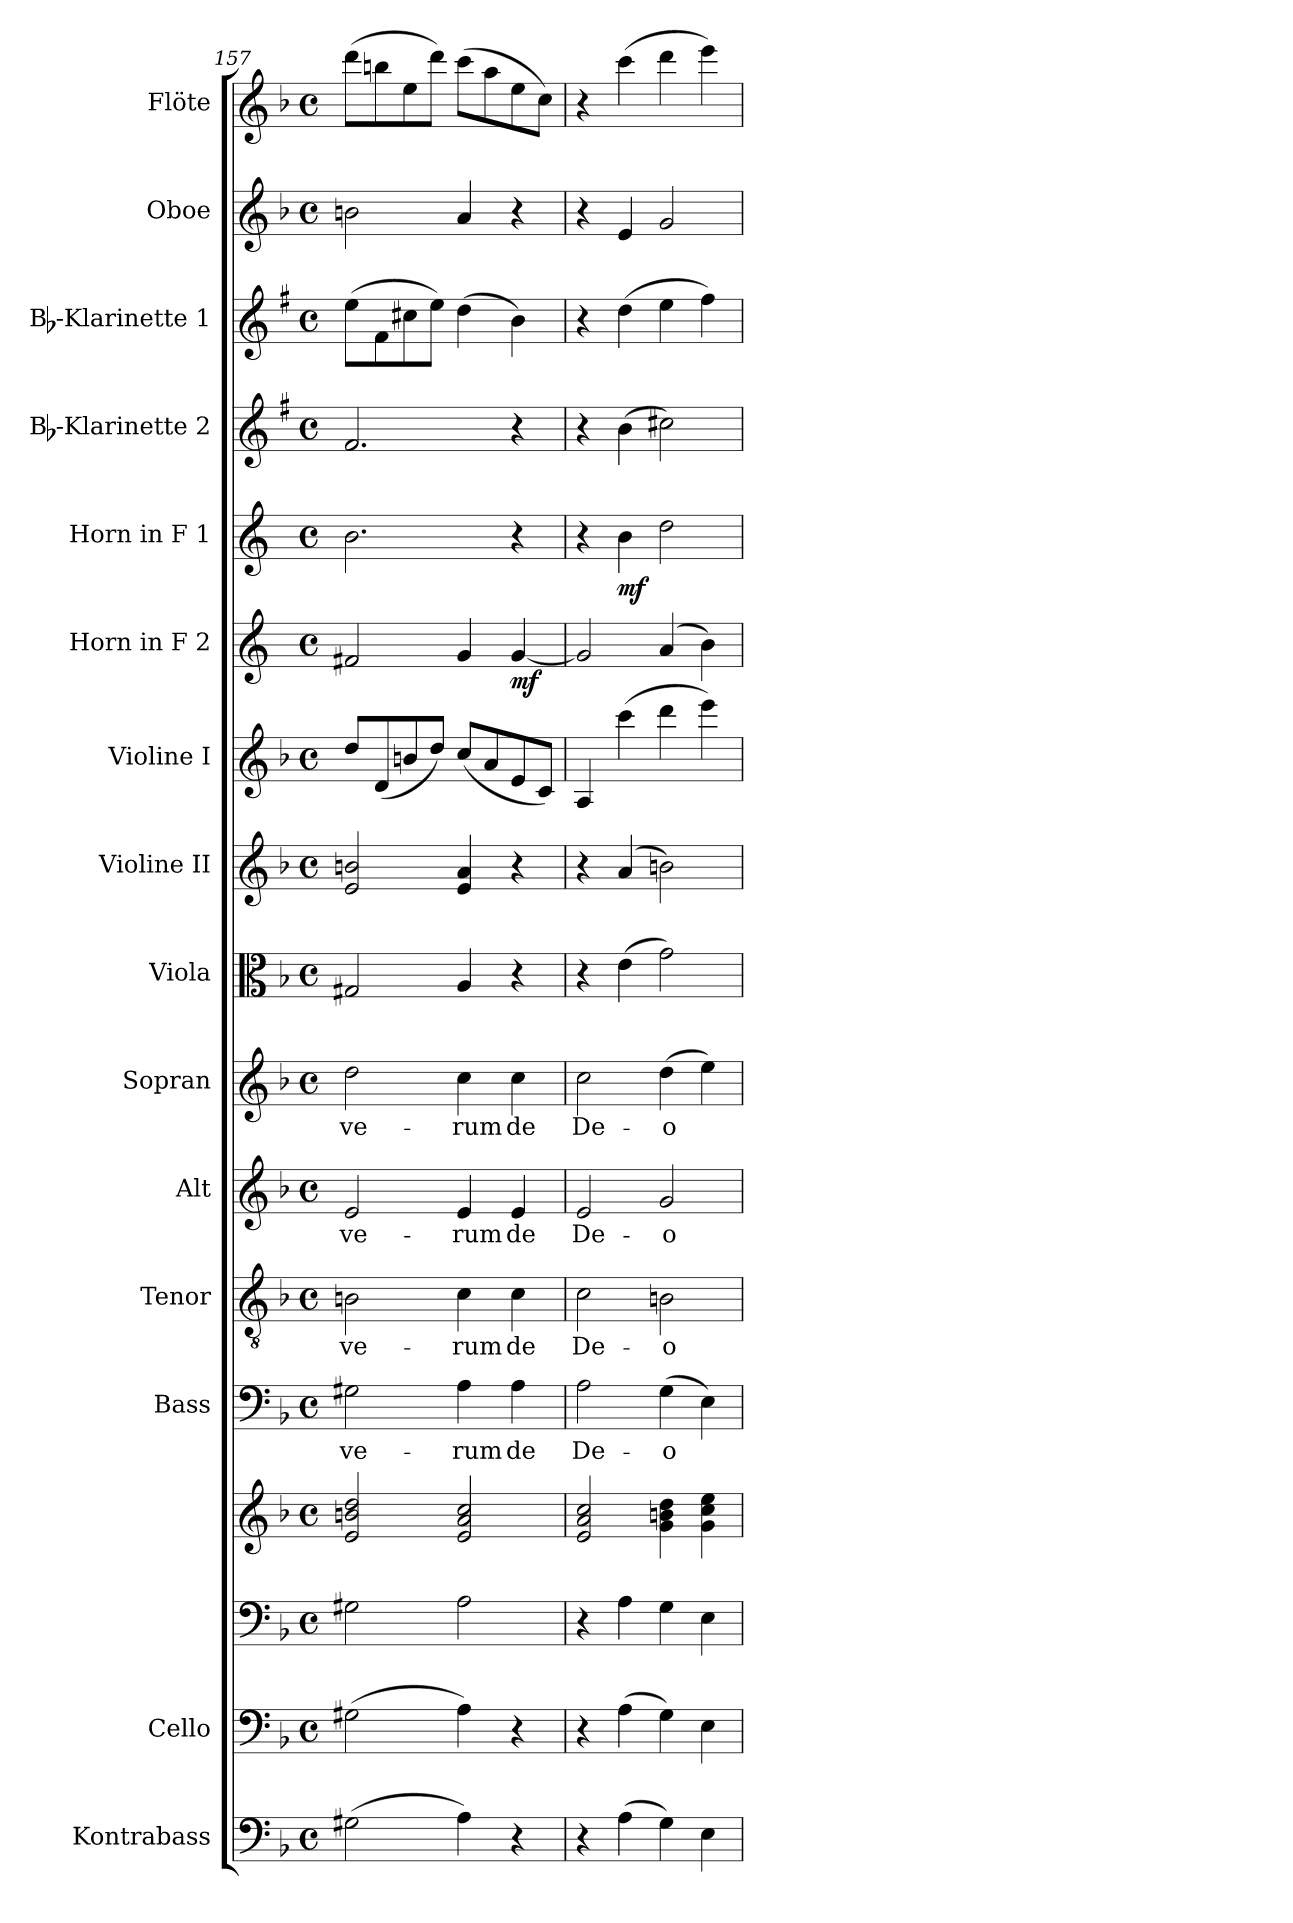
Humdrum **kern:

**kern	**kern	**kern	**kern	**kern	**text	**kern	**text	**kern	**text	**kern	**text	**kern	**kern	**kern	**kern	**dynam	**kern	**dynam	**kern	**kern	**kern	**kern
*part16	*part15	*part14	*part14	*part13	*part13	*part12	*part12	*part11	*part11	*part10	*part10	*part9	*part8	*part7	*part6	*part6	*part5	*part5	*part4	*part3	*part2	*part1
*staff17	*staff16	*staff15	*staff14	*staff13	*staff13	*staff12	*staff12	*staff11	*staff11	*staff10	*staff10	*staff9	*staff8	*staff7	*staff6	*staff6	*staff5	*staff5	*staff4	*staff3	*staff2	*staff1
*I"Kontrabass	*I"Cello	*	*	*I"Bass	*	*I"Tenor	*	*I"Alt	*	*I"Sopran	*	*I"Viola	*I"Violine II	*I"Violine I	*I"Horn in F 2	*	*I"Horn in F 1	*	*I"Bb-Klarinette 2	*I"Bb-Klarinette 1	*I"Oboe	*I"Flöte
*I'Kb.	*	*	*	*I'B.	*	*I'T.	*	*I'A.	*	*I'S.	*	*I'Vla.	*I'Vl. II	*I'Vl. I	*	*	*	*	*I'Bb Kl. 2	*I'Bb Kl. 1	*I'Ob.	*I'Fl.
!!LO:PB:g=z
*clefF4	*clefF4	*clefF4	*clefG2	*clefF4	*	*clefGv2	*	*clefG2	*	*clefG2	*	*clefC3	*clefG2	*clefG2	*clefG2	*	*clefG2	*	*clefG2	*clefG2	*clefG2	*clefG2
*ITrd7c12	*	*	*	*	*	*	*	*	*	*	*	*	*	*	*ITrd4c7	*	*ITrd4c7	*	*ITrd1c2	*ITrd1c2	*	*
*k[b-]	*k[b-]	*k[b-]	*k[b-]	*k[b-]	*	*k[b-]	*	*k[b-]	*	*k[b-]	*	*k[b-]	*k[b-]	*k[b-]	*k[b-]	*	*k[b-]	*	*k[b-]	*k[b-]	*k[b-]	*k[b-]
*F:	*F:	*F:	*F:	*F:	*	*F:	*	*F:	*	*F:	*	*F:	*F:	*F:	*F:	*	*F:	*	*F:	*F:	*F:	*F:
*M4/4	*M4/4	*M4/4	*M4/4	*M4/4	*	*M4/4	*	*M4/4	*	*M4/4	*	*M4/4	*M4/4	*M4/4	*M4/4	*	*M4/4	*	*M4/4	*M4/4	*M4/4	*M4/4
*met(c)	*met(c)	*met(c)	*met(c)	*met(c)	*	*met(c)	*	*met(c)	*	*met(c)	*	*met(c)	*met(c)	*met(c)	*met(c)	*	*met(c)	*	*met(c)	*met(c)	*met(c)	*met(c)
=157	=157	=157	=157	=157	=157	=157	=157	=157	=157	=157	=157	=157	=157	=157	=157	=157	=157	=157	=157	=157	=157	=157
!	!	!	!	!	!LO:LY:b	!	!LO:LY:b	!	!LO:LY:b	!	!LO:LY:b	!	!	!	!	!	!	!	!	!	!	!
(>2GG#X\	(>2G#X\	2G#X\	2e/ 2bn/ 2dd/	2G#X\	ve-	2Bn\	ve-	2e/	ve-	2dd\	ve-	2G#X/	2e/ 2bn/	8dd/L	2Bn/	.	2.e\	.	2.e/	(>8dd\L	2bn\	(>8ddd\L
.	.	.	.	.	.	.	.	.	.	.	.	.	.	(<8d/	.	.	.	.	.	8e\	.	8bbn\
.	.	.	.	.	.	.	.	.	.	.	.	.	.	8bn/	.	.	.	.	.	8bn\	.	8ee\
.	.	.	.	.	.	.	.	.	.	.	.	.	.	8dd/J)	.	.	.	.	.	8dd\J)	.	8ddd\J)
!	!	!	!	!	!LO:LY:b	!	!LO:LY:b	!	!LO:LY:b	!	!LO:LY:b	!	!	!	!	!	!	!	!	!	!	!
4AA\)	4A\)	2A\	2e/ 2a/ 2cc/	4A\	-rum	4c\	-rum	4e/	-rum	4cc\	-rum	4A/	4e/ 4a/	(<8cc/L	4c/	.	.	.	.	(>4cc\	4a/	(>8ccc\L
.	.	.	.	.	.	.	.	.	.	.	.	.	.	8a/	.	.	.	.	.	.	.	8aa\
!	!	!	!	!	!LO:LY:b	!	!LO:LY:b	!	!LO:LY:b	!	!LO:LY:b	!	!	!	!	!LO:DY:b	!	!	!	!	!	!
4r	4r	.	.	4A\	de	4c\	de	4e/	de	4cc\	de	4r	4r	8e/	[4c/	mf	4r	.	4r	4a\)	4r	8ee\
.	.	.	.	.	.	.	.	.	.	.	.	.	.	8c/J)	.	.	.	.	.	.	.	8cc\J)
=158	=158	=158	=158	=158	=158	=158	=158	=158	=158	=158	=158	=158	=158	=158	=158	=158	=158	=158	=158	=158	=158	=158
!	!	!	!	!	!LO:LY:b	!	!LO:LY:b	!	!LO:LY:b	!	!LO:LY:b	!	!	!	!	!	!	!	!	!	!	!
4r	4r	4r	2e/ 2a/ 2cc/	2A\	De-	2c\	De-	2e/	De-	2cc\	De-	4r	4r	4A/	2c/]	.	4r	.	4r	4r	4r	4r
!	!	!	!	!	!	!	!	!	!	!	!	!	!	!	!	!	!	!LO:DY:b	!	!	!	!
(>4AA\	(>4A\	4A\	.	.	.	.	.	.	.	.	.	(>4e\	(4a/	(>4ccc\	.	.	4e\	mf	(>4a\	(>4cc\	4e/	(>4ccc\
!	!	!	!	!	!LO:LY:b	!	!LO:LY:b	!	!LO:LY:b	!	!LO:LY:b	!	!	!	!	!	!	!	!	!	!	!
4GG\)	4G\)	4G\	4g\ 4bn\ 4dd\	(>4G\	-o	2Bn\	-o	2g/	-o	(>4dd\	-o	2g\)	2bn\)	4ddd\	(4d/	.	2g\	.	2bn\)	4dd\	2g/	4ddd\
4EE\	4E\	4E\	4g\ 4cc\ 4ee\	4E\)	.	.	.	.	.	4ee\)	.	.	.	4eee\)	4e\)	.	.	.	.	4ee\)	.	4eee\)
=	=	=	=	=	=	=	=	=	=	=	=	=	=	=	=	=	=	=	=	=	=	=
*-	*-	*-	*-	*-	*-	*-	*-	*-	*-	*-	*-	*-	*-	*-	*-	*-	*-	*-	*-	*-	*-	*-
